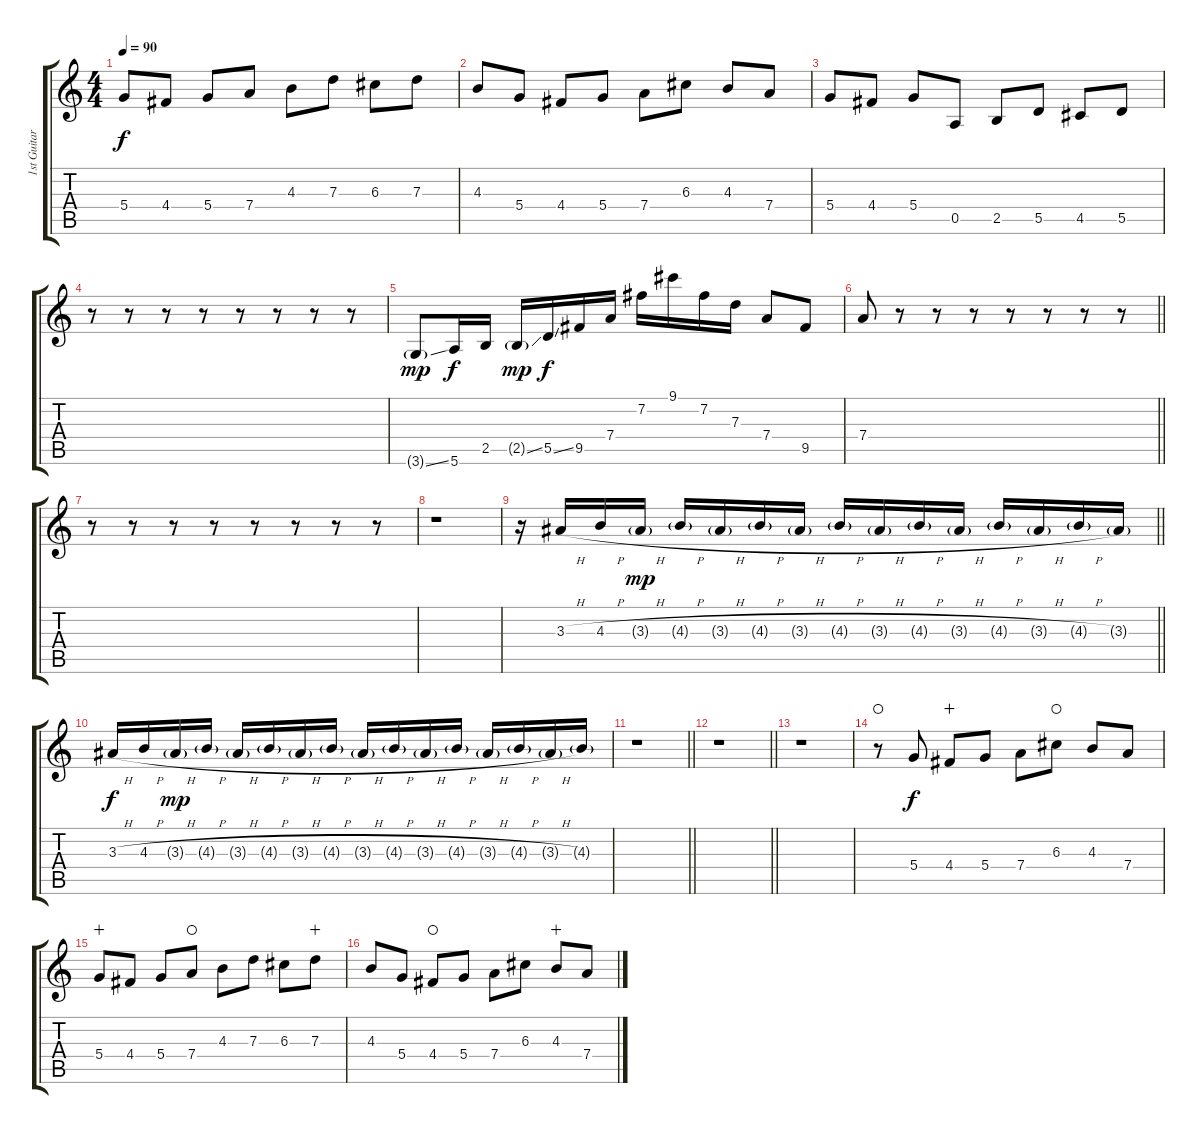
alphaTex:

\track ("1st Guitar" "1st Guitar") {instrument distortionguitar}
\staff {score tabs}
\tuning (E4 B3 G3 D3 A2 E2) {hide}
\ts (4 4)
\tempo 90
\clef g2
\ks c
5.4.8{dy f} 4.4.8 5.4.8 7.4.8 4.3.8 7.3.8 6.3.8 7.3.8 |
4.3.8 5.4.8 4.4.8 5.4.8 7.4.8 6.3.8 4.3.8 7.4.8 |
5.4.8 4.4.8 5.4.8 0.5.8 2.5.8 5.5.8 4.5.8 5.5.8 |
r.8 r.8 r.8 r.8 r.8 r.8 r.8 r.8 |
3.6{ss g}.8{dy mp} 5.6.16{dy f} 2.5.16 2.5{ss g}.16{dy mp} 5.5{ss}.16{dy f} 9.5.16 7.4.16 7.2.16 9.1.16 7.2.16 7.3.16 7.4.8 9.5.8 |
\barLineRight lightlight
7.4.8 r.8 r.8 r.8 r.8 r.8 r.8 r.8 |
r.8 r.8 r.8 r.8 r.8 r.8 r.8 r.8 |
r.1 |
\barLineRight lightlight
r.16 3.3{h}.16 4.3{h}.16 3.3{h g}.16{dy mp} 4.3{h g}.16 3.3{h g}.16 4.3{h g}.16 3.3{h g}.16 4.3{h g}.16 3.3{h g}.16 4.3{h g}.16 3.3{h g}.16 4.3{h g}.16 3.3{h g}.16 4.3{h g}.16 3.3{g}.16 |
3.3{h}.16{dy f} 4.3{h}.16 3.3{h g}.16{dy mp} 4.3{h g}.16 3.3{h g}.16 4.3{h g}.16 3.3{h g}.16 4.3{h g}.16 3.3{h g}.16 4.3{h g}.16 3.3{h g}.16 4.3{h g}.16 3.3{h g}.16 4.3{h g}.16 3.3{h g}.16 4.3{g}.16 |
\barLineRight lightlight
r.1 |
\barLineRight lightlight
r.1 |
r.1 |
r.8{waho} 5.4.8{dy f} 4.4.8{wahc} 5.4.8 7.4.8 6.3.8{waho} 4.3.8 7.4.8 |
5.4.8{wahc} 4.4.8 5.4.8 7.4.8{waho} 4.3.8 7.3.8 6.3.8 7.3.8{wahc} |
4.3.8 5.4.8 4.4.8{waho} 5.4.8 7.4.8 6.3.8 4.3.8{wahc} 7.4.8
